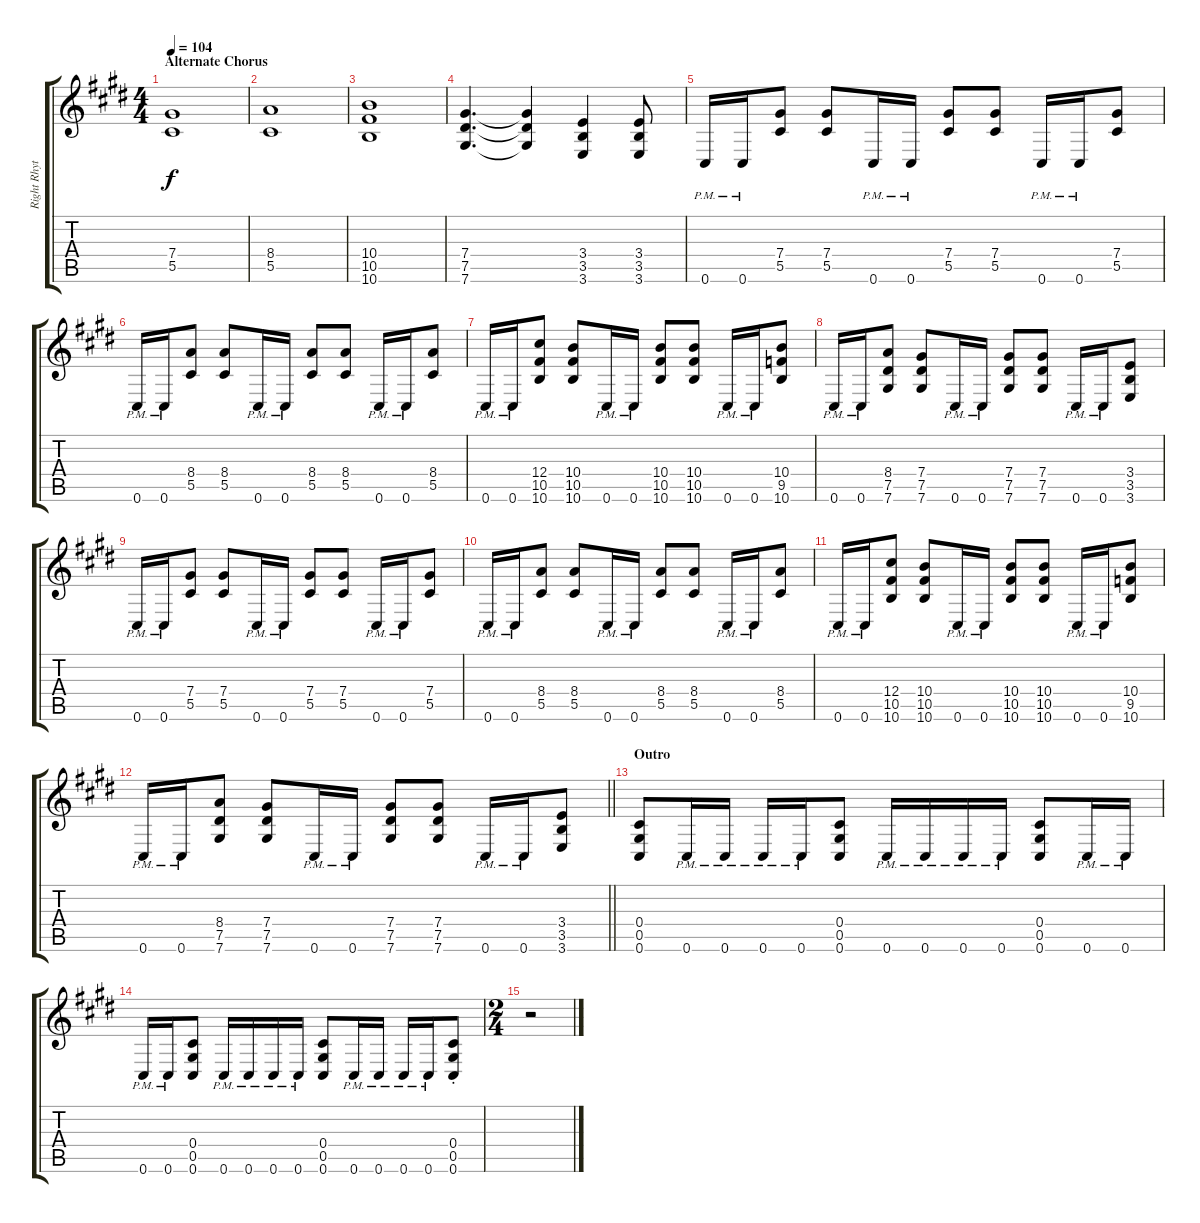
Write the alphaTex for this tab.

\track ("Right Rhythm Guitar" "Right Rhyt") {instrument distortionguitar}
\staff {score tabs}
\tuning (Eb4 Bb3 Gb3 Db3 Ab2 Db2) {hide}
\ts (4 4)
\section ("" "Alternate Chorus")
\tempo 104
\clef g2
\ks e
(7.4 5.5).1{dy f} |
(8.4 5.5).1 |
(10.4 10.5 10.6).1 |
(7.4 7.5 7.6).4{d} (7.4{t} 7.5{t} 7.6{t}).4 (3.4 3.5 3.6).4 (3.4 3.5 3.6).8 |
0.6{pm}.16 0.6{pm}.16 (7.4 5.5).8 (7.4 5.5).8 0.6{pm}.16 0.6{pm}.16 (7.4 5.5).8 (7.4 5.5).8 0.6{pm}.16 0.6{pm}.16 (7.4 5.5).8 |
0.6{pm}.16 0.6{pm}.16 (8.4 5.5).8 (8.4 5.5).8 0.6{pm}.16 0.6{pm}.16 (8.4 5.5).8 (8.4 5.5).8 0.6{pm}.16 0.6{pm}.16 (8.4 5.5).8 |
0.6{pm}.16 0.6{pm}.16 (12.4 10.5 10.6).8 (10.4 10.5 10.6).8 0.6{pm}.16 0.6{pm}.16 (10.4 10.5 10.6).8 (10.4 10.5 10.6).8 0.6{pm}.16 0.6{pm}.16 (10.4 9.5 10.6).8 |
0.6{pm}.16 0.6{pm}.16 (8.4 7.5 7.6).8 (7.4 7.5 7.6).8 0.6{pm}.16 0.6{pm}.16 (7.4 7.5 7.6).8 (7.4 7.5 7.6).8 0.6{pm}.16 0.6{pm}.16 (3.4 3.5 3.6).8 |
0.6{pm}.16 0.6{pm}.16 (7.4 5.5).8 (7.4 5.5).8 0.6{pm}.16 0.6{pm}.16 (7.4 5.5).8 (7.4 5.5).8 0.6{pm}.16 0.6{pm}.16 (7.4 5.5).8 |
0.6{pm}.16 0.6{pm}.16 (8.4 5.5).8 (8.4 5.5).8 0.6{pm}.16 0.6{pm}.16 (8.4 5.5).8 (8.4 5.5).8 0.6{pm}.16 0.6{pm}.16 (8.4 5.5).8 |
0.6{pm}.16 0.6{pm}.16 (12.4 10.5 10.6).8 (10.4 10.5 10.6).8 0.6{pm}.16 0.6{pm}.16 (10.4 10.5 10.6).8 (10.4 10.5 10.6).8 0.6{pm}.16 0.6{pm}.16 (10.4 9.5 10.6).8 |
\barLineRight lightlight
0.6{pm}.16 0.6{pm}.16 (8.4 7.5 7.6).8 (7.4 7.5 7.6).8 0.6{pm}.16 0.6{pm}.16 (7.4 7.5 7.6).8 (7.4 7.5 7.6).8 0.6{pm}.16 0.6{pm}.16 (3.4 3.5 3.6).8 |
\section ("" "Outro")
(0.4 0.5 0.6).8 0.6{pm}.16 0.6{pm}.16 0.6{pm}.16 0.6{pm}.16 (0.4 0.5 0.6).8 0.6{pm}.16 0.6{pm}.16 0.6{pm}.16 0.6{pm}.16 (0.4 0.5 0.6).8 0.6{pm}.16 0.6{pm}.16 |
0.6{pm}.16 0.6{pm}.16 (0.4 0.5 0.6).8 0.6{pm}.16 0.6{pm}.16 0.6{pm}.16 0.6{pm}.16 (0.4 0.5 0.6).8 0.6{pm}.16 0.6{pm}.16 0.6{pm}.16 0.6{pm}.16 (0.4{st} 0.5{st} 0.6{st}).8 |
\ts (2 4)
r.2
